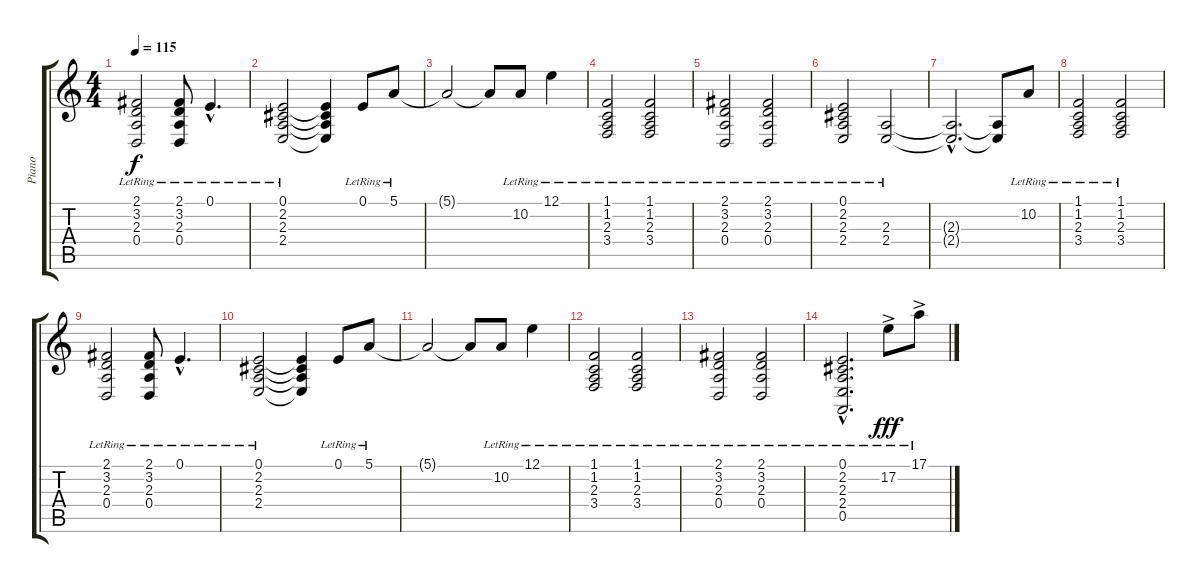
\track ("Piano" "Piano") {instrument acousticgrandpiano}
\staff {score tabs}
\tuning (E4 B3 G3 D3 A2 E2) {hide}
\ts (4 4)
\tempo 115
\clef g2
\ks c
(2.1{lr} 3.2{lr} 2.3{lr} 0.4{lr}).2{dy f} (2.1{lr} 3.2{lr} 2.3{lr} 0.4{lr}).8 0.1{hac lr}.4{d} |
(0.1{lr} 2.2{lr} 2.3{lr} 2.4{lr}).2 (0.1{t} 2.2{t} 2.3{t} 2.4{t}).4 0.1{lr}.8 5.1{lr}.8 |
5.1{t}.2 5.1{t}.8 10.2{lr}.8 12.1{lr}.4 |
(1.1{lr} 1.2{lr} 2.3{lr} 3.4{lr}).2 (1.1{lr} 1.2{lr} 2.3{lr} 3.4{lr}).2 |
(2.1{lr} 3.2{lr} 2.3{lr} 0.4{lr}).2 (2.1{lr} 3.2{lr} 2.3{lr} 0.4{lr}).2 |
(0.1{lr} 2.2{lr} 2.3{lr} 2.4{lr}).2 (2.3{lr} 2.4{lr}).2 |
(2.3{hac t} 2.4{hac t}).2{d} (2.3{t} 2.4{t}).8 10.2{lr}.8 |
(1.1{lr} 1.2{lr} 2.3{lr} 3.4{lr}).2 (1.1{lr} 1.2{lr} 2.3{lr} 3.4{lr}).2 |
(2.1{lr} 3.2{lr} 2.3{lr} 0.4{lr}).2 (2.1{lr} 3.2{lr} 2.3{lr} 0.4{lr}).8 0.1{hac lr}.4{d} |
(0.1{lr} 2.2{lr} 2.3{lr} 2.4{lr}).2 (0.1{t} 2.2{t} 2.3{t} 2.4{t}).4 0.1{lr}.8 5.1{lr}.8 |
5.1{t}.2 5.1{t}.8 10.2{lr}.8 12.1{lr}.4 |
(1.1{lr} 1.2{lr} 2.3{lr} 3.4{lr}).2 (1.1{lr} 1.2{lr} 2.3{lr} 3.4{lr}).2 |
(2.1{lr} 3.2{lr} 2.3{lr} 0.4{lr}).2 (2.1{lr} 3.2{lr} 2.3{lr} 0.4{lr}).2 |
(0.1{hac lr} 2.2{hac lr} 2.3{hac lr} 2.4{hac lr} 0.5{hac lr}).2{d} 17.2{ac lr}.8{dy fff} 17.1{ac lr}.8
